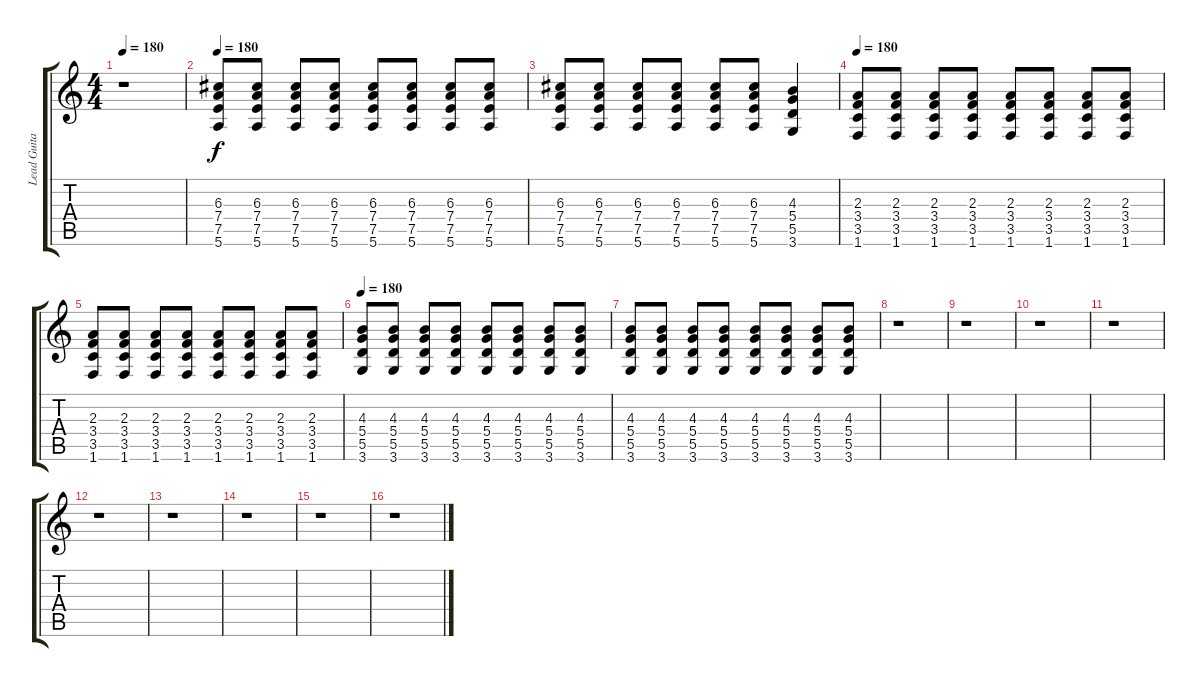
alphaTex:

\track ("Lead Guitar" "Lead Guita") {instrument distortionguitar}
\staff {score tabs}
\tuning (E4 B3 G3 D3 A2 E2) {hide}
\ts (4 4)
\tempo 180
\tempo 160
\tempo 180
\clef g2
\ks c
r.1{dy f instrument distortionguitar} |
\tempo 180
(6.3 7.4 7.5 5.6).8 (6.3 7.4 7.5 5.6).8 (6.3 7.4 7.5 5.6).8 (6.3 7.4 7.5 5.6).8 (6.3 7.4 7.5 5.6).8 (6.3 7.4 7.5 5.6).8 (6.3 7.4 7.5 5.6).8 (6.3 7.4 7.5 5.6).8 |
(6.3 7.4 7.5 5.6).8 (6.3 7.4 7.5 5.6).8 (6.3 7.4 7.5 5.6).8 (6.3 7.4 7.5 5.6).8 (6.3 7.4 7.5 5.6).8 (6.3 7.4 7.5 5.6).8 (4.3 5.4 5.5 3.6).4 |
\tempo 180
(2.3 3.4 3.5 1.6).8 (2.3 3.4 3.5 1.6).8 (2.3 3.4 3.5 1.6).8 (2.3 3.4 3.5 1.6).8 (2.3 3.4 3.5 1.6).8 (2.3 3.4 3.5 1.6).8 (2.3 3.4 3.5 1.6).8 (2.3 3.4 3.5 1.6).8 |
(2.3 3.4 3.5 1.6).8 (2.3 3.4 3.5 1.6).8 (2.3 3.4 3.5 1.6).8 (2.3 3.4 3.5 1.6).8 (2.3 3.4 3.5 1.6).8 (2.3 3.4 3.5 1.6).8 (2.3 3.4 3.5 1.6).8 (2.3 3.4 3.5 1.6).8 |
\tempo 180
(4.3 5.4 5.5 3.6).8 (4.3 5.4 5.5 3.6).8 (4.3 5.4 5.5 3.6).8 (4.3 5.4 5.5 3.6).8 (4.3 5.4 5.5 3.6).8 (4.3 5.4 5.5 3.6).8 (4.3 5.4 5.5 3.6).8 (4.3 5.4 5.5 3.6).8 |
(4.3 5.4 5.5 3.6).8 (4.3 5.4 5.5 3.6).8 (4.3 5.4 5.5 3.6).8 (4.3 5.4 5.5 3.6).8 (4.3 5.4 5.5 3.6).8 (4.3 5.4 5.5 3.6).8 (4.3 5.4 5.5 3.6).8 (4.3 5.4 5.5 3.6).8 |
r.1 |
r.1 |
r.1 |
r.1 |
r.1 |
r.1 |
r.1 |
r.1 |
r.1
